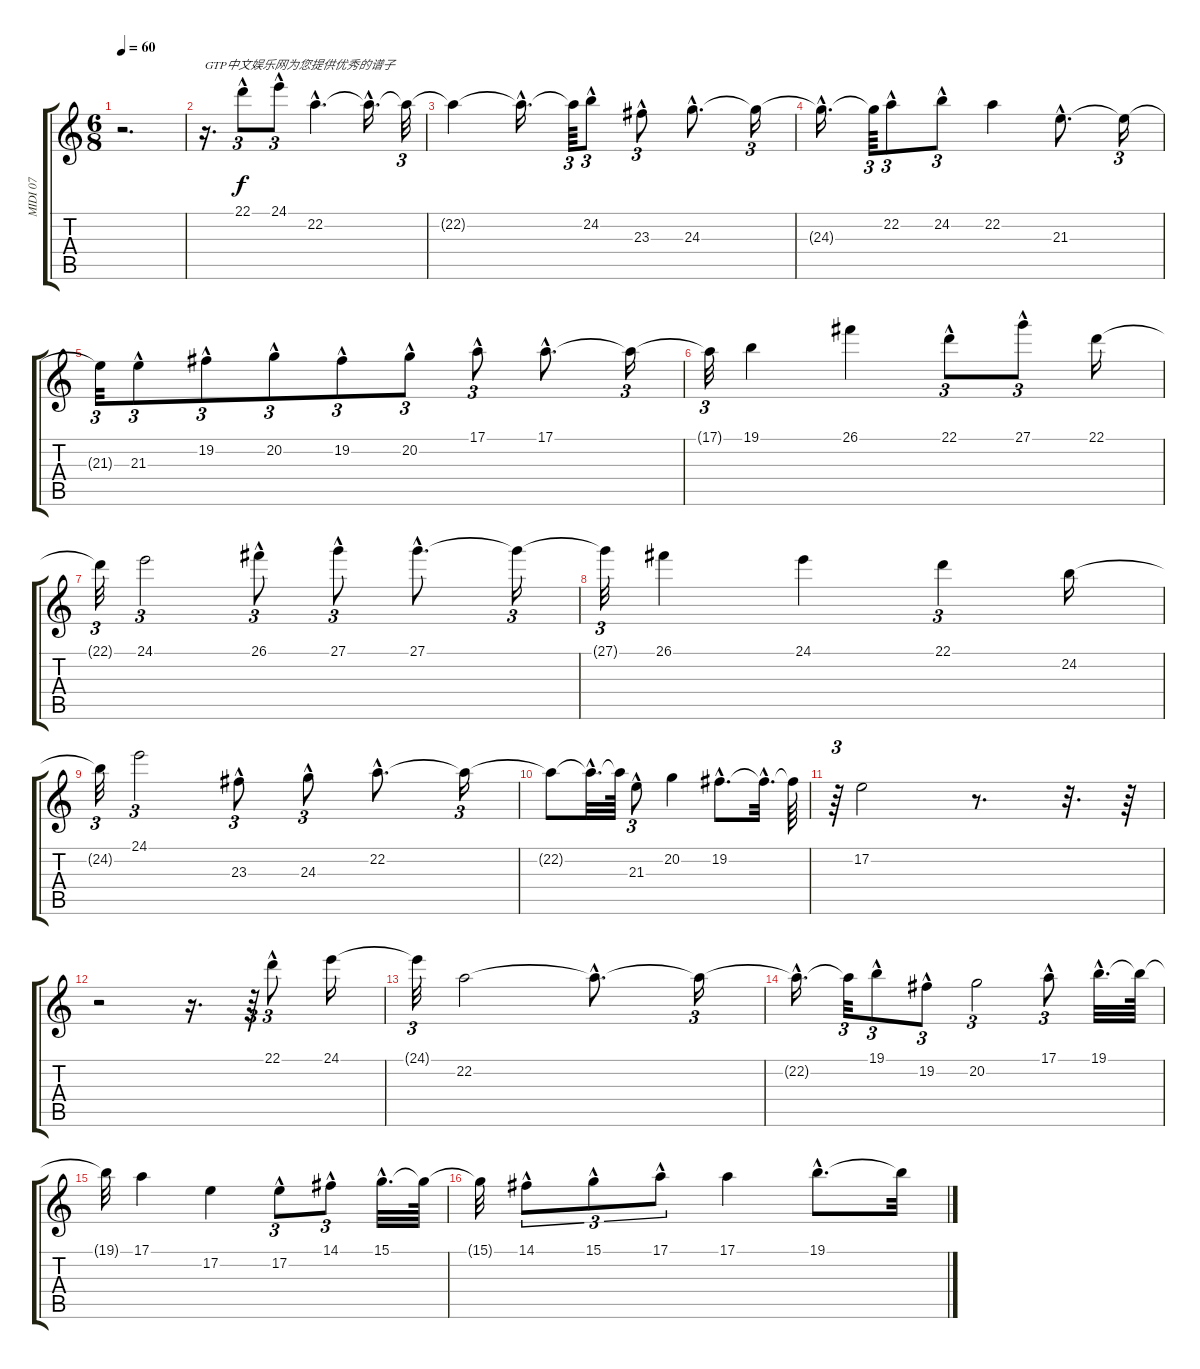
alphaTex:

\track ("MIDI 07" "MIDI 07") {instrument stringensemble1}
\staff {score tabs}
\tuning (E4 B3 G3 D3 A2 E2) {hide}
\ts (6 8)
\tempo 60
\clef g2
\ks c
r.2{d dy f instrument stringensemble1} |
r.16{d txt "GTP中文娱乐网为您提供优秀的谱子"} 22.1{hac}.8{tu (3 2)} 24.1{hac}.8{tu (3 2)} 22.2{hac}.4{d} 22.2{hac t}.16{d} 22.2{t}.32{tu (3 2)} |
22.2{t}.4 22.2{hac t}.16{d} 22.2{t}.64{tu (3 2)} 24.2{hac}.8{tu (3 2)} 23.3{hac}.8{tu (3 2)} 24.3{hac}.8{d} 24.3{t}.16{tu (3 2)} |
24.3{hac t}.16{d} 24.3{t}.64{tu (3 2)} 22.2{hac}.8{tu (3 2)} 24.2{hac}.8{tu (3 2)} 22.2.4 21.3{hac}.8{d} 21.3{t}.16{tu (3 2)} |
21.3{t}.32{tu (3 2)} 21.3{hac}.8{tu (3 2)} 19.2{hac}.8{tu (3 2)} 20.2{hac}.8{tu (3 2)} 19.2{hac}.8{tu (3 2)} 20.2{hac}.8{tu (3 2)} 17.1{hac}.8{tu (3 2)} 17.1{hac}.8{d} 17.1{t}.16{tu (3 2)} |
17.1{t}.32{tu (3 2)} 19.1.4 26.1.4 22.1{hac}.8{tu (3 2)} 27.1{hac}.8{tu (3 2)} 22.1.16 |
22.1{t}.32{tu (3 2)} 24.1.2{tu (3 2)} 26.1{hac}.8{tu (3 2)} 27.1{hac}.8{tu (3 2)} 27.1{hac}.8{d} 27.1{t}.16{tu (3 2)} |
27.1{t}.32{tu (3 2)} 26.1.4 24.1.4 22.1.4{tu (3 2)} 24.2.16 |
24.2{t}.32{tu (3 2)} 24.1.2{tu (3 2)} 23.3{hac}.8{tu (3 2)} 24.3{hac}.8{tu (3 2)} 22.2{hac}.8{d} 22.2{t}.16{tu (3 2)} |
22.2{t}.8 22.2{hac t}.32{d} 22.2{t}.64 21.3{hac}.8{tu (3 2)} 20.2.4 19.2{hac}.8{d} 19.2{hac t}.32{d} 19.2{t}.64 |
r.64{tu (3 2)} 17.2.2 r.8{d} r.32{d} r.64 |
r.2 r.16{d} r.64{tu (3 2)} 22.1{hac}.8{tu (3 2)} 24.1.16 |
24.1{t}.32{tu (3 2)} 22.2.2 22.2{hac t}.8{d} 22.2{t}.16{tu (3 2)} |
22.2{hac t}.16{d} 22.2{t}.32{tu (3 2)} 19.1{hac}.8{tu (3 2)} 19.2{hac}.8{tu (3 2)} 20.2.2{tu (3 2)} 17.1{hac}.8{tu (3 2)} 19.1{hac}.32{d} 19.1{t}.64 |
19.1{t}.32 17.1.4 17.2.4 17.2{hac}.8{tu (3 2)} 14.1{hac}.8{tu (3 2)} 15.1{hac}.32{d} 15.1{t}.64 |
15.1{t}.32 14.1{hac}.8{tu (3 2)} 15.1{hac}.8{tu (3 2)} 17.1{hac}.8{tu (3 2)} 17.1.4 19.1{hac}.8{d} 19.1{t}.32
